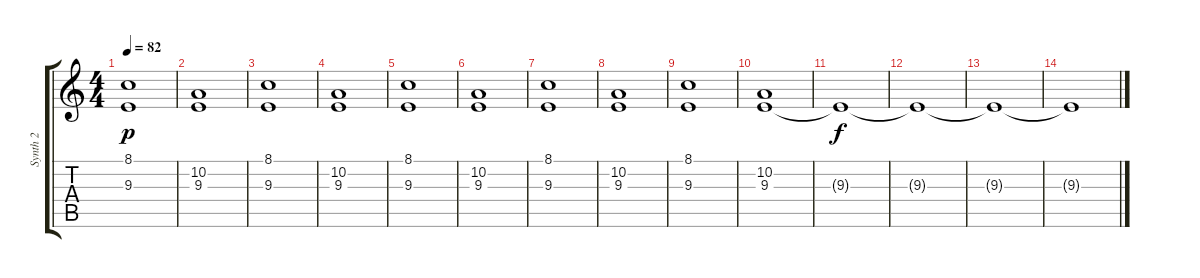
\track ("Synth 2" "Synth 2") {instrument pad2warm}
\staff {score tabs}
\tuning (E4 B3 G3 D3 A2 E2) {hide}
\ts (4 4)
\tempo 82
\clef g2
\ks c
(8.1 9.3).1{dy p} |
(10.2 9.3).1 |
(8.1 9.3).1 |
(10.2 9.3).1 |
(8.1 9.3).1 |
(10.2 9.3).1 |
(8.1 9.3).1 |
(10.2 9.3).1 |
(8.1 9.3).1 |
(10.2 9.3).1 |
9.3{t}.1{dy f} |
9.3{t}.1 |
9.3{t}.1 |
9.3{t}.1
